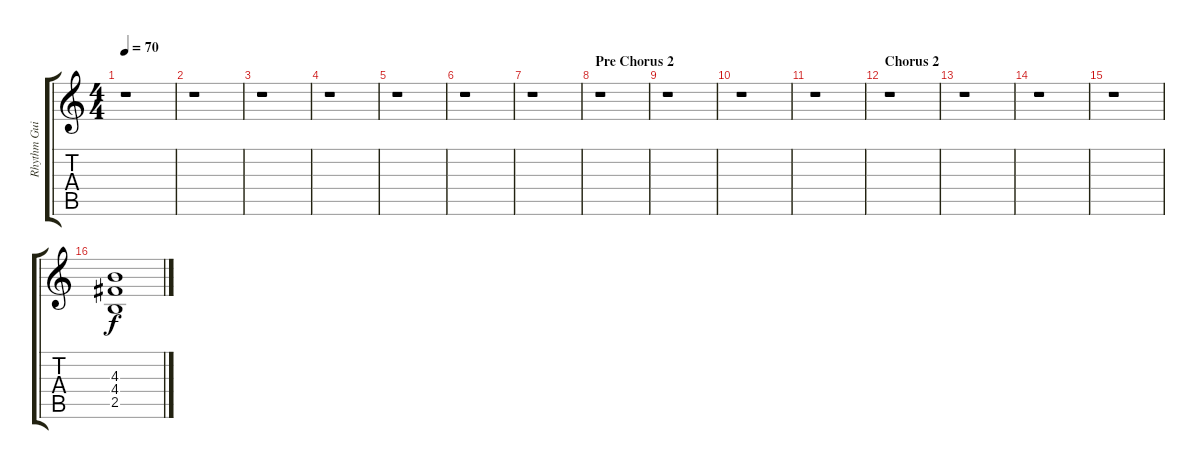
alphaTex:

\track ("Rhythm Guitar 2" "Rhythm Gui") {instrument overdrivenguitar}
\staff {score tabs}
\tuning (E4 B3 G3 D3 A2 E2) {hide}
\ts (4 4)
\tempo 70
\clef g2
\ks c
r.1{dy ppp} |
r.1 |
r.1 |
r.1 |
r.1 |
r.1 |
r.1 |
\section ("" "Pre Chorus 2")
r.1 |
r.1 |
r.1 |
r.1 |
\section ("" "Chorus 2")
r.1 |
r.1 |
r.1 |
r.1 |
(4.3 4.4 2.5).1{dy f}
